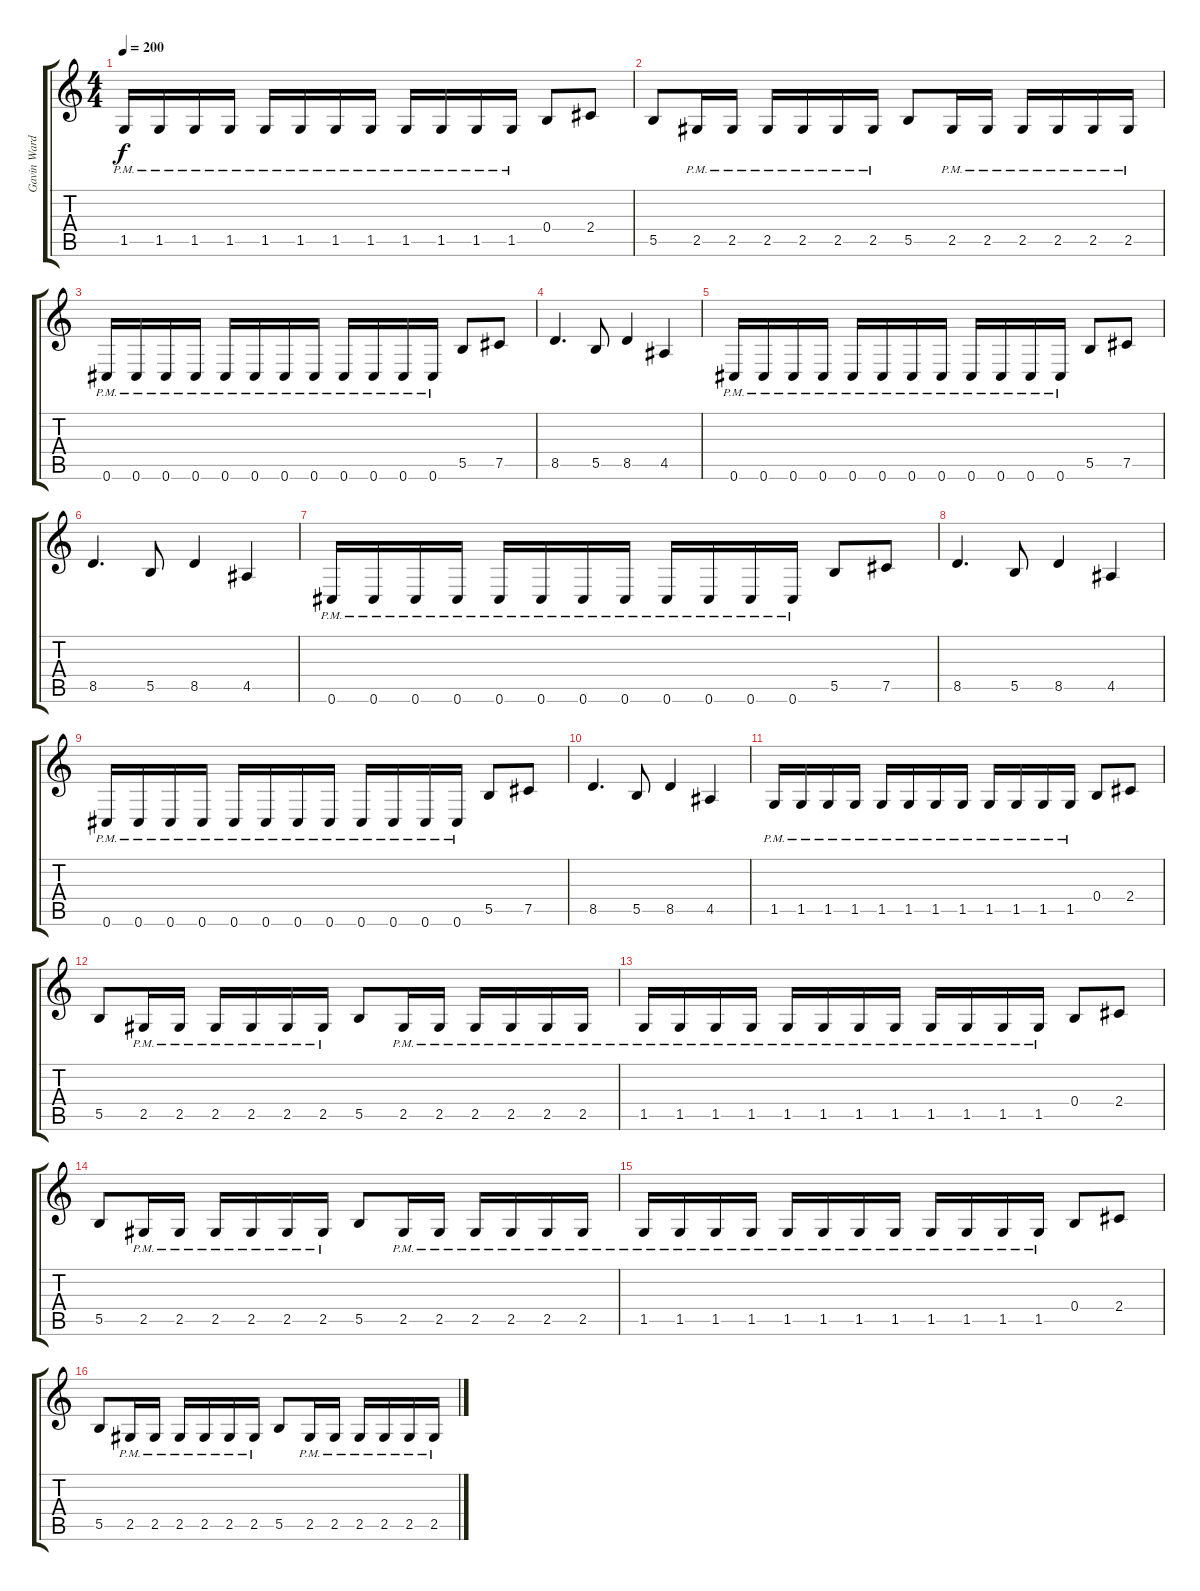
\track ("Gavin Ward" "Gavin Ward") {instrument distortionguitar}
\staff {score tabs}
\tuning (Db4 Ab3 E3 B2 Gb2 Db2) {hide}
\ts (4 4)
\tempo 200
\clef g2
\ks c
1.5{pm}.16{dy f} 1.5{pm}.16 1.5{pm}.16 1.5{pm}.16 1.5{pm}.16 1.5{pm}.16 1.5{pm}.16 1.5{pm}.16 1.5{pm}.16 1.5{pm}.16 1.5{pm}.16 1.5{pm}.16 0.4.8 2.4.8 |
5.5.8 2.5{pm}.16 2.5{pm}.16 2.5{pm}.16 2.5{pm}.16 2.5{pm}.16 2.5{pm}.16 5.5.8 2.5{pm}.16 2.5{pm}.16 2.5{pm}.16 2.5{pm}.16 2.5{pm}.16 2.5{pm}.16 |
0.6{pm}.16 0.6{pm}.16 0.6{pm}.16 0.6{pm}.16 0.6{pm}.16 0.6{pm}.16 0.6{pm}.16 0.6{pm}.16 0.6{pm}.16 0.6{pm}.16 0.6{pm}.16 0.6{pm}.16 5.5.8 7.5.8 |
8.5.4{d} 5.5.8 8.5.4 4.5.4 |
0.6{pm}.16 0.6{pm}.16 0.6{pm}.16 0.6{pm}.16 0.6{pm}.16 0.6{pm}.16 0.6{pm}.16 0.6{pm}.16 0.6{pm}.16 0.6{pm}.16 0.6{pm}.16 0.6{pm}.16 5.5.8 7.5.8 |
8.5.4{d} 5.5.8 8.5.4 4.5.4 |
0.6{pm}.16 0.6{pm}.16 0.6{pm}.16 0.6{pm}.16 0.6{pm}.16 0.6{pm}.16 0.6{pm}.16 0.6{pm}.16 0.6{pm}.16 0.6{pm}.16 0.6{pm}.16 0.6{pm}.16 5.5.8 7.5.8 |
8.5.4{d} 5.5.8 8.5.4 4.5.4 |
0.6{pm}.16 0.6{pm}.16 0.6{pm}.16 0.6{pm}.16 0.6{pm}.16 0.6{pm}.16 0.6{pm}.16 0.6{pm}.16 0.6{pm}.16 0.6{pm}.16 0.6{pm}.16 0.6{pm}.16 5.5.8 7.5.8 |
8.5.4{d} 5.5.8 8.5.4 4.5.4 |
1.5{pm}.16 1.5{pm}.16 1.5{pm}.16 1.5{pm}.16 1.5{pm}.16 1.5{pm}.16 1.5{pm}.16 1.5{pm}.16 1.5{pm}.16 1.5{pm}.16 1.5{pm}.16 1.5{pm}.16 0.4.8 2.4.8 |
5.5.8 2.5{pm}.16 2.5{pm}.16 2.5{pm}.16 2.5{pm}.16 2.5{pm}.16 2.5{pm}.16 5.5.8 2.5{pm}.16 2.5{pm}.16 2.5{pm}.16 2.5{pm}.16 2.5{pm}.16 2.5{pm}.16 |
1.5{pm}.16 1.5{pm}.16 1.5{pm}.16 1.5{pm}.16 1.5{pm}.16 1.5{pm}.16 1.5{pm}.16 1.5{pm}.16 1.5{pm}.16 1.5{pm}.16 1.5{pm}.16 1.5{pm}.16 0.4.8 2.4.8 |
5.5.8 2.5{pm}.16 2.5{pm}.16 2.5{pm}.16 2.5{pm}.16 2.5{pm}.16 2.5{pm}.16 5.5.8 2.5{pm}.16 2.5{pm}.16 2.5{pm}.16 2.5{pm}.16 2.5{pm}.16 2.5{pm}.16 |
1.5{pm}.16 1.5{pm}.16 1.5{pm}.16 1.5{pm}.16 1.5{pm}.16 1.5{pm}.16 1.5{pm}.16 1.5{pm}.16 1.5{pm}.16 1.5{pm}.16 1.5{pm}.16 1.5{pm}.16 0.4.8 2.4.8 |
5.5.8 2.5{pm}.16 2.5{pm}.16 2.5{pm}.16 2.5{pm}.16 2.5{pm}.16 2.5{pm}.16 5.5.8 2.5{pm}.16 2.5{pm}.16 2.5{pm}.16 2.5{pm}.16 2.5{pm}.16 2.5{pm}.16
